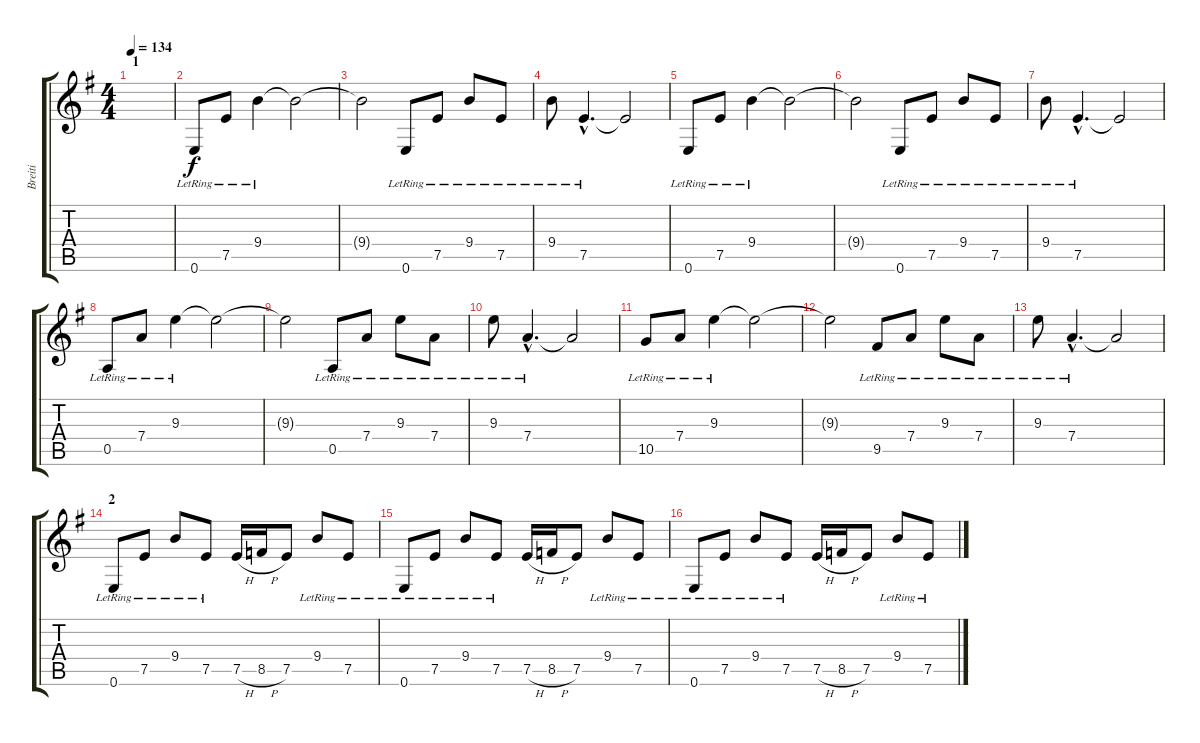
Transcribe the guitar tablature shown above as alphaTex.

\track ("Breiti" "Breiti") {instrument acousticguitarsteel}
\staff {score tabs}
\tuning (E4 B3 G3 D3 A2 E2) {hide}
\ts (4 4)
\section ("" "1")
\tempo 134
\clef g2
\ks g
|
0.6{lr}.8 7.5{lr}.8 9.4{lr}.4 9.4{t}.2 |
9.4{t}.2 0.6{lr}.8 7.5{lr}.8 9.4{lr}.8 7.5{lr}.8 |
9.4{lr}.8 7.5{hac lr}.4{d} 7.5{t}.2 |
0.6{lr}.8 7.5{lr}.8 9.4{lr}.4 9.4{t}.2 |
9.4{t}.2 0.6{lr}.8 7.5{lr}.8 9.4{lr}.8 7.5{lr}.8 |
9.4{lr}.8 7.5{hac lr}.4{d} 7.5{t}.2 |
0.5{lr}.8 7.4{lr}.8 9.3{lr}.4 9.3{t}.2 |
9.3{t}.2 0.5{lr}.8 7.4{lr}.8 9.3{lr}.8 7.4{lr}.8 |
9.3{lr}.8 7.4{hac lr}.4{d} 7.4{t}.2 |
10.5{lr}.8 7.4{lr}.8 9.3{lr}.4 9.3{t}.2 |
9.3{t}.2 9.5{lr}.8 7.4{lr}.8 9.3{lr}.8 7.4{lr}.8 |
9.3{lr}.8 7.4{hac lr}.4{d} 7.4{t}.2 |
\section ("" "2")
0.6{lr}.8 7.5{lr}.8 9.4{lr}.8 7.5{lr}.8 7.5{h}.16 8.5{h}.16 7.5.8 9.4{lr}.8 7.5{lr}.8 |
0.6{lr}.8 7.5{lr}.8 9.4{lr}.8 7.5{lr}.8 7.5{h}.16 8.5{h}.16 7.5.8 9.4{lr}.8 7.5{lr}.8 |
0.6{lr}.8 7.5{lr}.8 9.4{lr}.8 7.5{lr}.8 7.5{h}.16 8.5{h}.16 7.5.8 9.4{lr}.8 7.5{lr}.8
